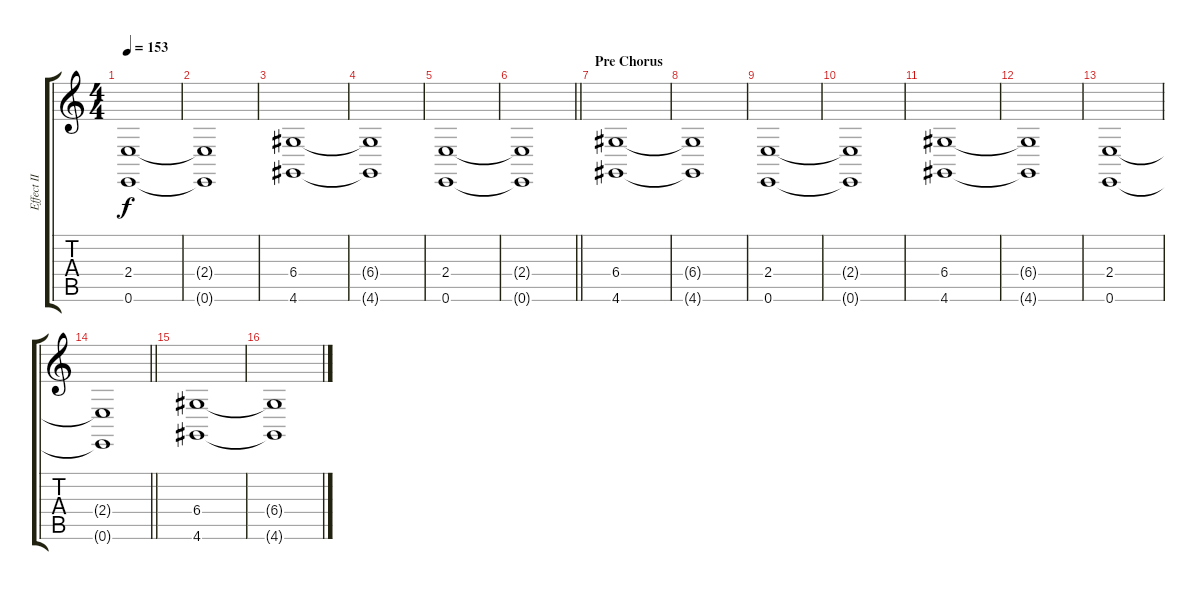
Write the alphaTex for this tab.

\track ("Effect II [Captain]" "Effect II ") {instrument seashore}
\staff {score tabs}
\tuning (E4 B3 G3 D3 A2 E2) {hide}
\ts (4 4)
\tempo 153
\clef g2
\ks c
(2.4 0.6).1{dy f} |
(2.4{t} 0.6{t}).1 |
(6.4 4.6).1 |
(6.4{t} 4.6{t}).1 |
(2.4 0.6).1 |
\barLineRight lightlight
(2.4{t} 0.6{t}).1 |
\section ("" "Pre Chorus")
(6.4 4.6).1 |
(6.4{t} 4.6{t}).1 |
(2.4 0.6).1 |
(2.4{t} 0.6{t}).1 |
(6.4 4.6).1 |
(6.4{t} 4.6{t}).1 |
(2.4 0.6).1 |
\barLineRight lightlight
(2.4{t} 0.6{t}).1 |
(6.4 4.6).1 |
(6.4{t} 4.6{t}).1
